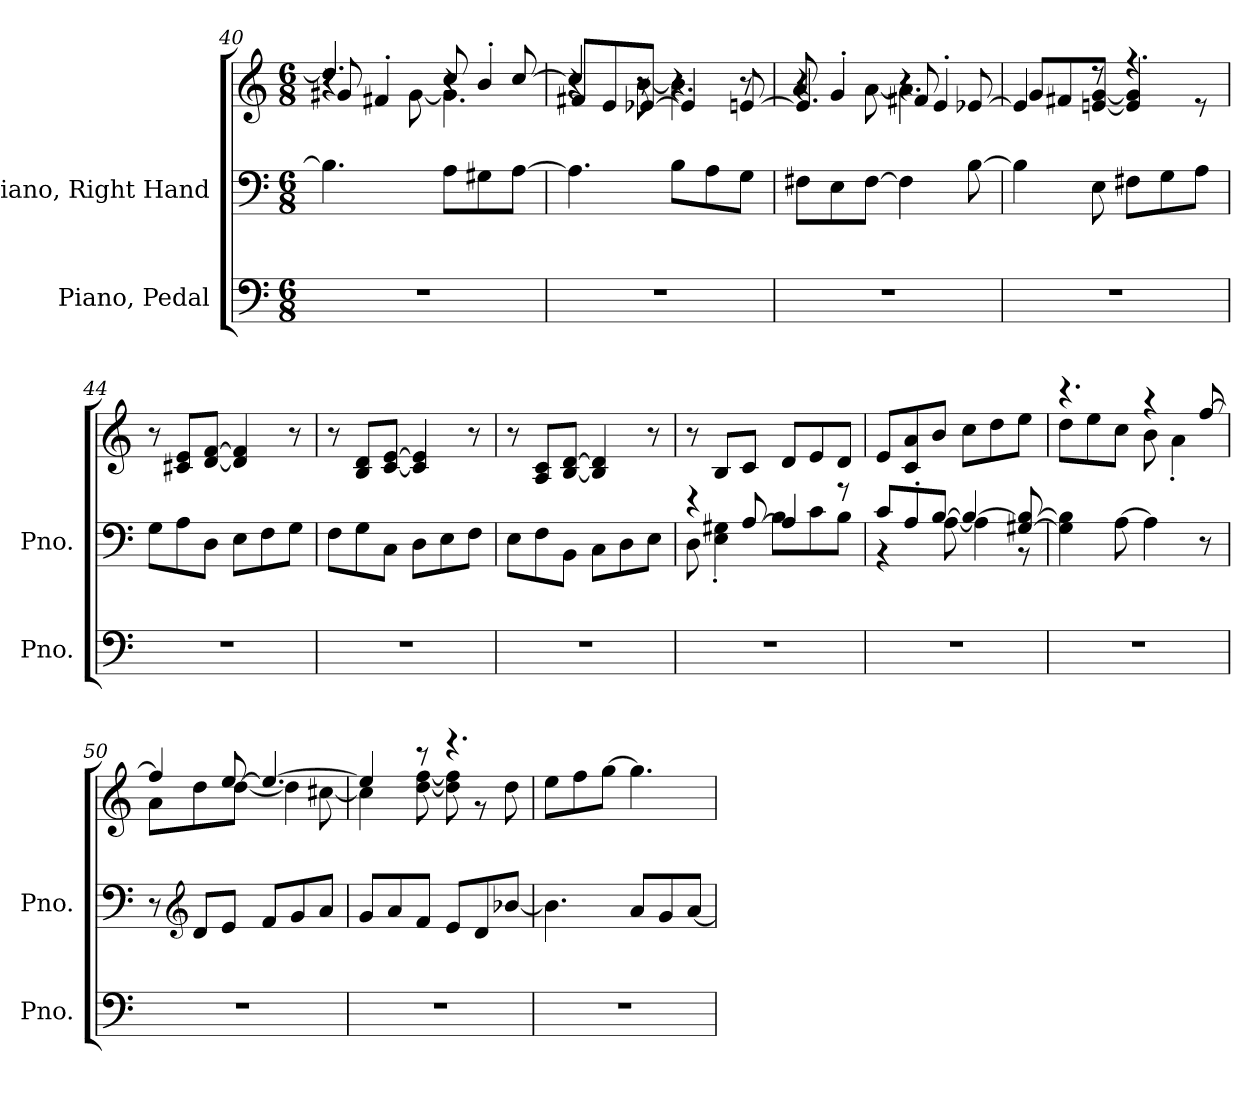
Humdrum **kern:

**kern	**kern	**kern
*part2	*part1	*part1
*staff3	*staff2	*staff1
*I"Piano, Pedal	*I"Piano, Right Hand	*
*I'Pno.	*I'Pno.	*
*clefF4	*clefF4	*clefG2
*k[]	*k[]	*k[]
*M6/8	*M6/8	*M6/8
=40	=40	=40
*	*	*^
*	*	*	*^
2.r	4.B\]	4.dd/]	4r	8g#X/
.	.	.	.	4f#X'/
.	.	.	[8g#\	.
.	8A\L	4r	4.g#\]	8cc/
.	8G#X\	.	.	4b'/
.	[8A\J	[8cc/	.	.
!!LO:LB:g=z	!!	!!
=41	=41	=41	=41	=41
2.r	4.A\]	4cc/]	4r	8f#X/L
.	.	.	.	8e/
.	.	8r	[8b\	[8e-X/J
.	8B\L	4r	4.b\]	4e-/]
.	8A\	.	.	.
.	8G\J	[8en/	.	8r
=42	=42	=42	=42	=42
2.r	8F#X\L	4.e/]	4r	8a/
.	8E\	.	.	4g'/
.	[8F#\J	.	[8a\	.
.	4F#\]	4r	4.a\]	8f#X/
.	.	.	.	4e'/
.	[8B\	[8e-X/	.	.
*	*	*	*v	*v
=43	=43	=43	=43
2.r	4B\]	4e-/]	8g/L
.	.	.	8f#X/
.	8E\	8r	[8en/ [8g/J
.	8F#X\L	4.r	4e/] 4g/]
.	8G\	.	.
.	8A\J	.	8r
*	*	*v	*v
=44	=44	=44
2.r	8G\L	8r
.	8A\	8c#X/ 8e/L
.	8D\J	[8d/ [8f/J
.	8E\L	4d/] 4f/]
.	8F\	.
.	8G\J	8r
!!LO:LB:g=z
=45	=45	=45
2.r	8F\L	8r
.	8G\	8B/ 8d/L
.	8C\J	[8c/ [8e/J
.	8D\L	4c/] 4e/]
.	8E\	.
.	8F\J	8r
=46	=46	=46
2.r	8E\L	8r
.	8F\	8A/ 8c/L
.	8BB\J	[8B/ [8d/J
.	8C\L	4B/] 4d/]
.	8D\	.
.	8E\J	8r
=47	=47	=47
*	*^	*
2.r	4r	8D\	8r
.	.	4E\' 4G#X\'	8B/L
.	[8A/	.	8c/J
.	4A/]	8B\L	8d/L
.	.	8c\	8e/
.	8r	8B\J	8d/J
=48	=48	=48	=48
2.r	8c/L	4r	8e/L
.	8A'/	.	8c/ 8a/
.	[8B/J	[8A\	8b/J
.	4B/_	4A\]	8cc\L
.	.	.	8dd\
.	[8G#X/ 8B/_	8r	8ee\J
*	*v	*v	*
=49	=49	=49
*	*	*^
2.r	4G#\] 4B\]	4.r	8dd\L
.	.	.	8ee\
.	[8A\	.	8cc\J
.	4A\]	4r	8b\
.	.	.	4a'\
.	8r	[8ff/	.
!!LO:LB:g=z	!!
=50	=50	=50	=50
2.r	8r	4ff/]	8a\L
*	*clefG2	*	*
.	8d/L	.	8dd\
.	8e/J	[8ee/	[8dd\J
.	8f/L	4.ee/_	4dd\]
.	8g/	.	.
.	8a/J	.	[8cc#X\
=51	=51	=51	=51
2.r	8g/L	4ee/]	4cc#\]
.	8a/	.	.
.	8f/J	8r	[8dd\ [8ff\
.	8e/L	4.r	8dd\] 8ff\]
.	8d/	.	8r
.	[8b-X/J	.	8dd\
*	*	*v	*v
=52	=52	=52
2.r	4.b-\]	8ee\L
.	.	8ff\
.	.	[8gg\J
.	8a/L	4.gg\]
.	8g/	.
.	[8a/J	.
=	=	=
*-	*-	*-
